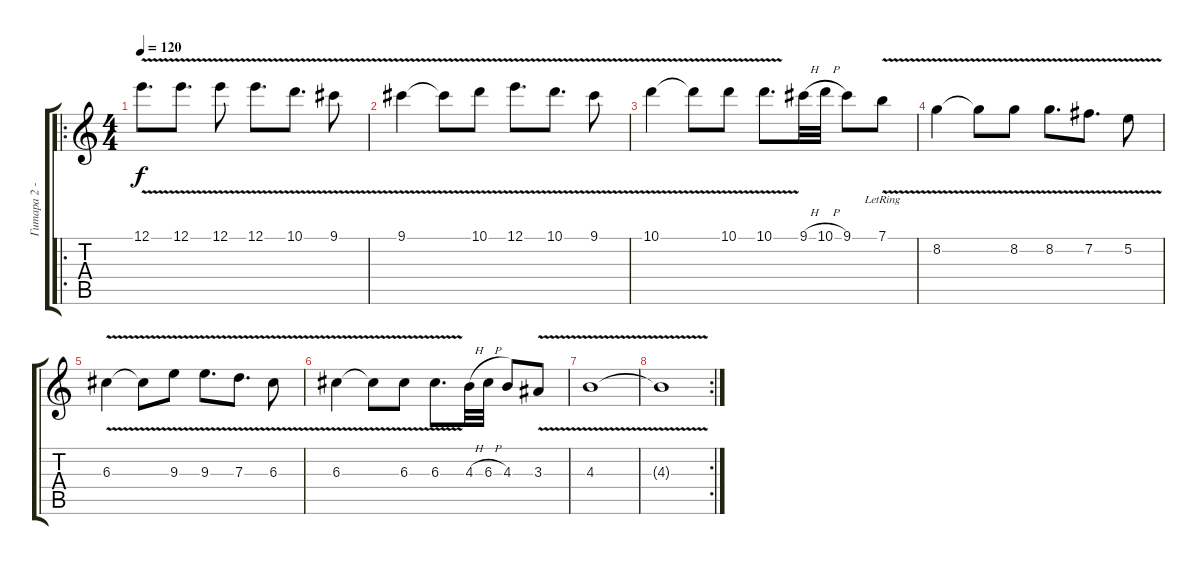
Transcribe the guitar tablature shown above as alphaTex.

\track ("Гитара 2 - Соло" "Гитара 2 -") {instrument acousticguitarsteel}
\staff {score tabs}
\tuning (E4 B3 G3 D3 A2 E2) {hide}
\ro
\ts (4 4)
\tempo 120
\clef g2
\ks c
12.1{v}.8{d dy f} 12.1{v}.8{d} 12.1{v}.8 12.1{v}.8{d} 10.1{v}.8{d} 9.1{v}.8 |
9.1{v}.4 9.1{t}.8 10.1{v}.8 12.1{v}.8{d} 10.1{v}.8{d} 9.1{v}.8 |
10.1{v}.4 10.1{t}.8 10.1{v}.8 10.1{v}.8{d} 9.1{h}.32 10.1{h}.32 9.1.8 7.1{v lr}.8 |
8.2{v}.4 8.2{t}.8 8.2{v}.8 8.2{v}.8{d} 7.2{v}.8{d} 5.2{v}.8 |
6.3{v}.4 6.3{t}.8 9.3{v}.8 9.3{v}.8{d} 7.3{v}.8{d} 6.3{v}.8 |
6.3{v}.4 6.3{t}.8 6.3{v}.8 6.3{v}.8{d} 4.3{h}.32 6.3{h}.32 4.3.8 3.3{v}.8 |
4.3{v}.1 |
\rc 2
4.3{t}.1
